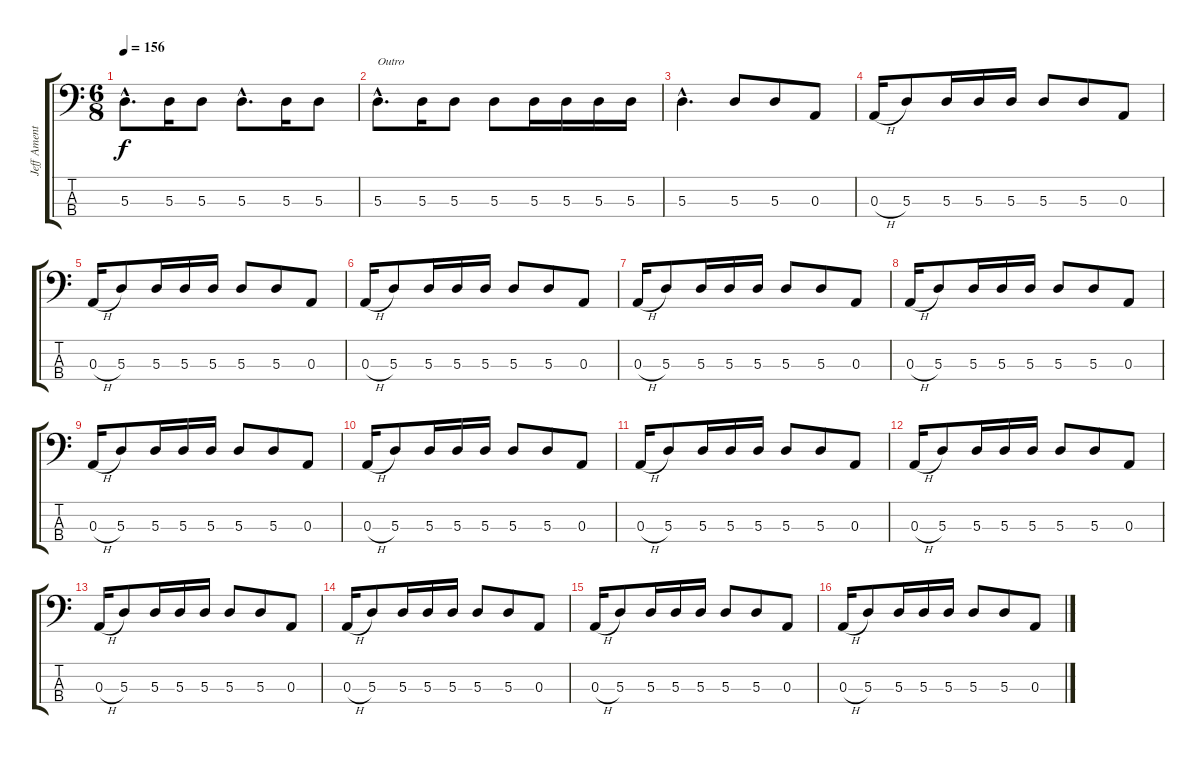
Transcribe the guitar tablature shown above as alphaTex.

\track ("Jeff Ament" "Jeff Ament") {instrument electricbassfinger}
\staff {score tabs}
\tuning (G2 D2 A1 E1) {hide}
\ts (6 8)
\tempo 156
\clef f4
\ks c
5.3{hac}.8{d dy f} 5.3.16 5.3.8 5.3{hac}.8{d} 5.3.16 5.3.8 |
5.3{hac}.8{d txt "Outro"} 5.3.16 5.3.8 5.3.8 5.3.16 5.3.16 5.3.16 5.3.16 |
5.3{hac}.4{d} 5.3.8 5.3.8 0.3.8 |
0.3{h}.16 5.3.8 5.3.16 5.3.16 5.3.16 5.3.8 5.3.8 0.3.8 |
0.3{h}.16 5.3.8 5.3.16 5.3.16 5.3.16 5.3.8 5.3.8 0.3.8 |
0.3{h}.16 5.3.8 5.3.16 5.3.16 5.3.16 5.3.8 5.3.8 0.3.8 |
0.3{h}.16 5.3.8 5.3.16 5.3.16 5.3.16 5.3.8 5.3.8 0.3.8 |
0.3{h}.16 5.3.8 5.3.16 5.3.16 5.3.16 5.3.8 5.3.8 0.3.8 |
0.3{h}.16 5.3.8 5.3.16 5.3.16 5.3.16 5.3.8 5.3.8 0.3.8 |
0.3{h}.16 5.3.8 5.3.16 5.3.16 5.3.16 5.3.8 5.3.8 0.3.8 |
0.3{h}.16 5.3.8 5.3.16 5.3.16 5.3.16 5.3.8 5.3.8 0.3.8 |
0.3{h}.16 5.3.8 5.3.16 5.3.16 5.3.16 5.3.8 5.3.8 0.3.8 |
0.3{h}.16 5.3.8 5.3.16 5.3.16 5.3.16 5.3.8 5.3.8 0.3.8 |
0.3{h}.16 5.3.8 5.3.16 5.3.16 5.3.16 5.3.8 5.3.8 0.3.8 |
0.3{h}.16 5.3.8 5.3.16 5.3.16 5.3.16 5.3.8 5.3.8 0.3.8 |
0.3{h}.16 5.3.8 5.3.16 5.3.16 5.3.16 5.3.8 5.3.8 0.3.8
